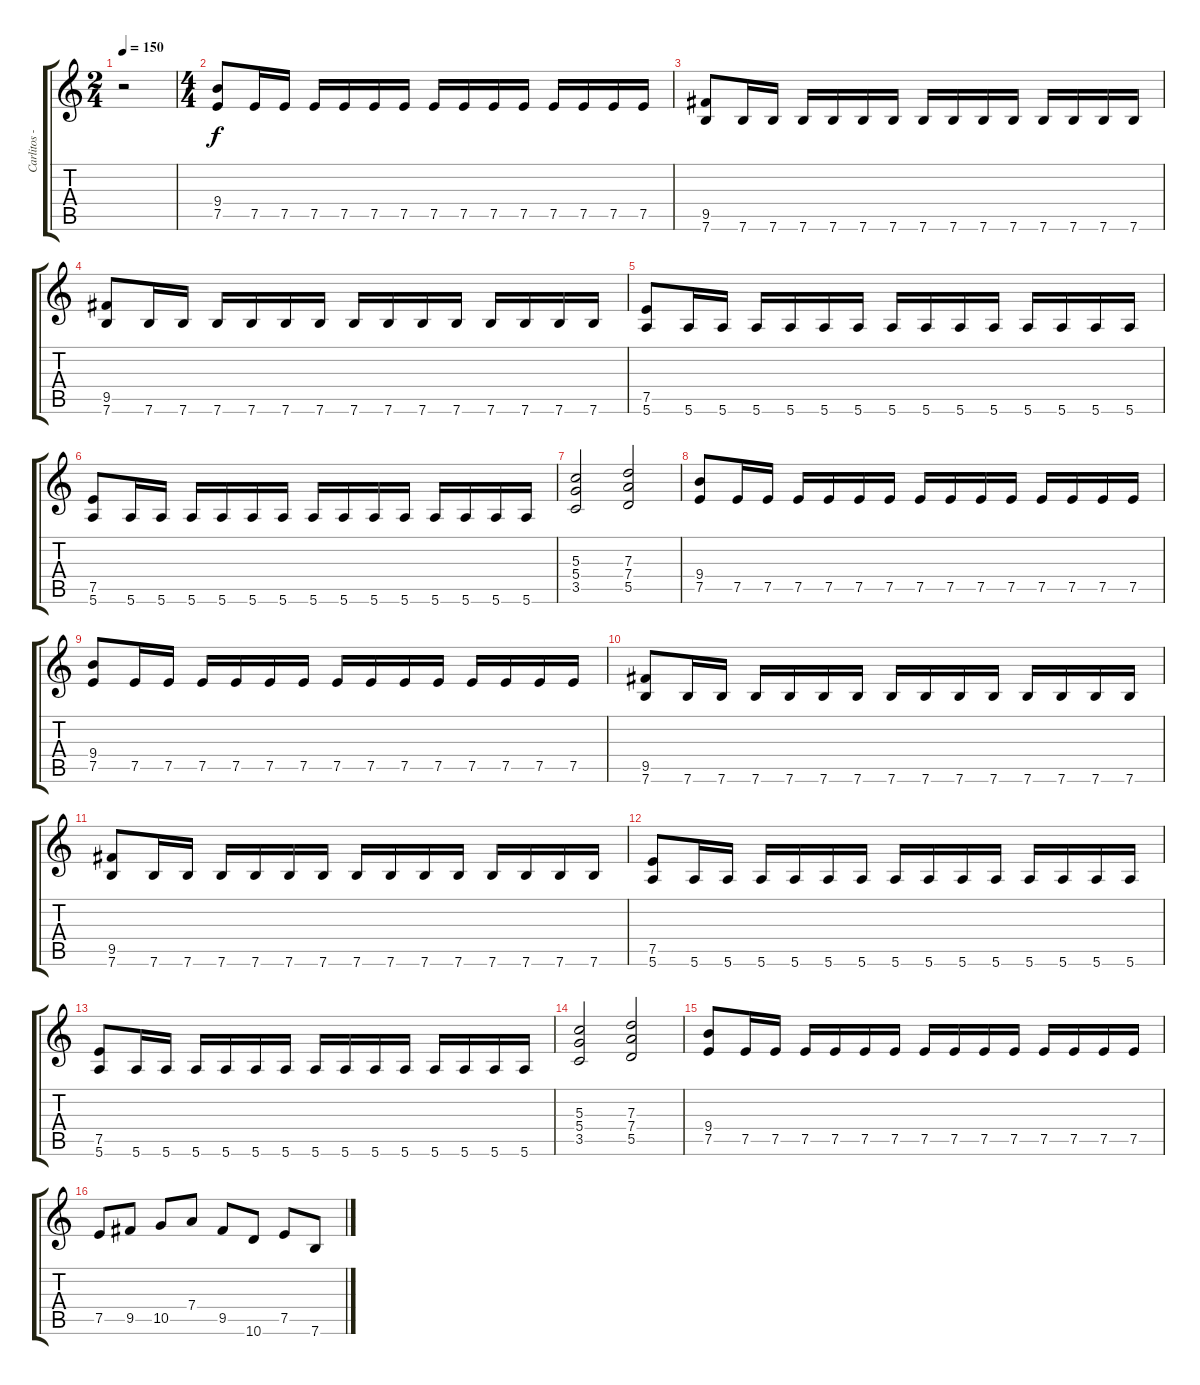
\track ("Carlitos - Primera Guitarra" "Carlitos -") {instrument distortionguitar}
\staff {score tabs}
\tuning (E4 B3 G3 D3 A2 E2) {hide}
\ts (2 4)
\tempo 150
\clef g2
\ks c
r.2{dy f} |
\ts (4 4)
(9.4 7.5).8 7.5.16 7.5.16 7.5.16 7.5.16 7.5.16 7.5.16 7.5.16 7.5.16 7.5.16 7.5.16 7.5.16 7.5.16 7.5.16 7.5.16 |
(9.5 7.6).8 7.6.16 7.6.16 7.6.16 7.6.16 7.6.16 7.6.16 7.6.16 7.6.16 7.6.16 7.6.16 7.6.16 7.6.16 7.6.16 7.6.16 |
(9.5 7.6).8 7.6.16 7.6.16 7.6.16 7.6.16 7.6.16 7.6.16 7.6.16 7.6.16 7.6.16 7.6.16 7.6.16 7.6.16 7.6.16 7.6.16 |
(7.5 5.6).8 5.6.16 5.6.16 5.6.16 5.6.16 5.6.16 5.6.16 5.6.16 5.6.16 5.6.16 5.6.16 5.6.16 5.6.16 5.6.16 5.6.16 |
(7.5 5.6).8 5.6.16 5.6.16 5.6.16 5.6.16 5.6.16 5.6.16 5.6.16 5.6.16 5.6.16 5.6.16 5.6.16 5.6.16 5.6.16 5.6.16 |
(5.3 5.4 3.5).2 (7.3 7.4 5.5).2 |
(9.4 7.5).8 7.5.16 7.5.16 7.5.16 7.5.16 7.5.16 7.5.16 7.5.16 7.5.16 7.5.16 7.5.16 7.5.16 7.5.16 7.5.16 7.5.16 |
(9.4 7.5).8 7.5.16 7.5.16 7.5.16 7.5.16 7.5.16 7.5.16 7.5.16 7.5.16 7.5.16 7.5.16 7.5.16 7.5.16 7.5.16 7.5.16 |
(9.5 7.6).8 7.6.16 7.6.16 7.6.16 7.6.16 7.6.16 7.6.16 7.6.16 7.6.16 7.6.16 7.6.16 7.6.16 7.6.16 7.6.16 7.6.16 |
(9.5 7.6).8 7.6.16 7.6.16 7.6.16 7.6.16 7.6.16 7.6.16 7.6.16 7.6.16 7.6.16 7.6.16 7.6.16 7.6.16 7.6.16 7.6.16 |
(7.5 5.6).8 5.6.16 5.6.16 5.6.16 5.6.16 5.6.16 5.6.16 5.6.16 5.6.16 5.6.16 5.6.16 5.6.16 5.6.16 5.6.16 5.6.16 |
(7.5 5.6).8 5.6.16 5.6.16 5.6.16 5.6.16 5.6.16 5.6.16 5.6.16 5.6.16 5.6.16 5.6.16 5.6.16 5.6.16 5.6.16 5.6.16 |
(5.3 5.4 3.5).2 (7.3 7.4 5.5).2 |
(9.4 7.5).8 7.5.16 7.5.16 7.5.16 7.5.16 7.5.16 7.5.16 7.5.16 7.5.16 7.5.16 7.5.16 7.5.16 7.5.16 7.5.16 7.5.16 |
7.5.8 9.5.8 10.5.8 7.4.8 9.5.8 10.6.8 7.5.8 7.6.8
